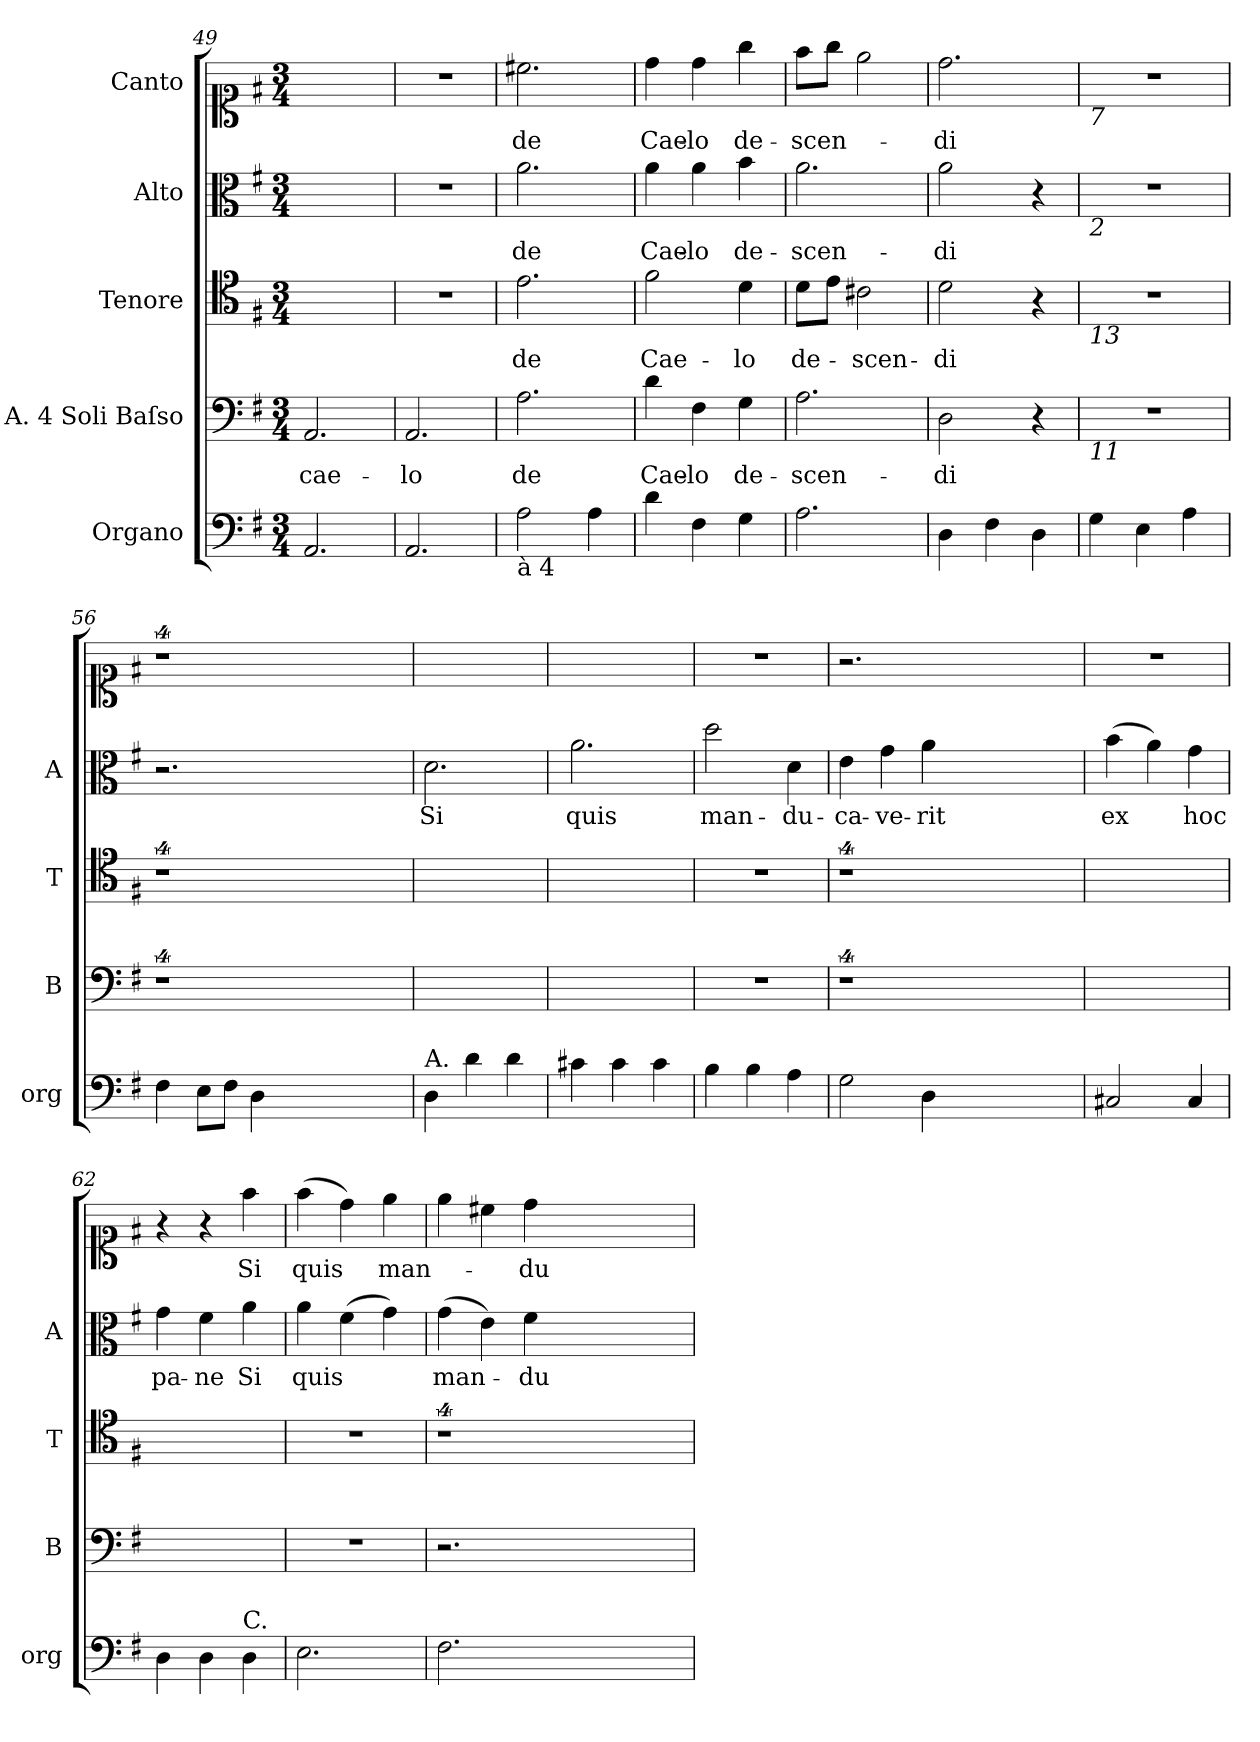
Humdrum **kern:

**kern	**kern	**text	**kern	**text	**kern	**text	**kern	**text
*part5	*part4	*part4	*part3	*part3	*part2	*part2	*part1	*part1
*staff5	*staff4	*staff4	*staff3	*staff3	*staff2	*staff2	*staff1	*staff1
*I"Organo	*I"A. 4 Soli Baſso	*	*I"Tenore	*	*I"Alto	*	*I"Canto	*
*I'org	*I'B	*	*I'T	*	*I'A	*	*	*
*clefF4	*clefF4	*	*clefC4	*	*clefC3	*	*clefC1	*
*k[f#]	*k[f#]	*	*k[f#]	*	*k[f#]	*	*k[f#]	*
*M3/4	*M3/4	*	*M3/4	*	*M3/4	*	*M3/4	*
=49	=49	=49	=49	=49	=49	=49	=49	=49
2.AA/	2.AA/	cae-	2.ryy	.	2.ryy	.	2.ryy	.
=50	=50	=50	=50	=50	=50	=50	=50	=50
2.AA/	2.AA/	-lo	2.r	.	2.r	.	2.r	.
=51	=51	=51	=51	=51	=51	=51	=51	=51
!LO:TX:b:t=à 4	!	!	!	!	!	!	!	!
2A\	2.A\	de	2.e\	de	2.a\	de	2.cc#X\	de
4A\	.	.	.	.	.	.	.	.
=52	=52	=52	=52	=52	=52	=52	=52	=52
4d\	4d\	Cae-	2f#\	Cae-	4a\	Cae-	4dd\	Cae-
4F#\	4F#\	-lo	.	.	4a\	-lo	4dd\	-lo
4G\	4G\	de-	4d\	-lo	4b\	de-	4gg\	de-
=53	=53	=53	=53	=53	=53	=53	=53	=53
2.A\	2.A\	-scen-	8d\L	de-	2.a\	-scen-	8ff#\L	-scen-
.	.	.	8e\J	.	.	.	8gg\J	.
.	.	.	2c#X\	-scen-	.	.	2ee\	.
=54	=54	=54	=54	=54	=54	=54	=54	=54
4D\	2D\	-di	2d\	-di	2a\	-di	2.dd\	-di
4F#\	.	.	.	.	.	.	.	.
4D\	4r	.	4r	.	4r	.	.	.
=55	=55	=55	=55	=55	=55	=55	=55	=55
!	!	!	!	!	!	!	!LO:TX:b:i:t=7	!
!	!	!	!	!	!LO:TX:b:i:t=2	!	!	!
!	!	!	!LO:TX:b:i:t=13	!	!	!	!	!
!	!LO:TX:b:i:t=11	!	!	!	!	!	!	!
4G\	2.r	.	2.r	.	2.r	.	2.r	.
4E\	.	.	.	.	.	.	.	.
4A\	.	.	.	.	.	.	.	.
=56	=56	=56	=56	=56	=56	=56	=56	=56
4F#\	4%9r	.	4%9r	.	2.r	.	4%9r	.
8E\L	.	.	.	.	.	.	.	.
8F#\J	.	.	.	.	.	.	.	.
4D\	.	.	.	.	.	.	.	.
1.ryy	.	.	.	.	1.ryy	.	.	.
=57	=57	=57	=57	=57	=57	=57	=57	=57
!LO:TX:a:t=A.	!	!	!	!	!	!	!	!
4D\	2.ryy	.	2.ryy	.	2.d\	Si	2.ryy	.
4d\	.	.	.	.	.	.	.	.
4d\	.	.	.	.	.	.	.	.
=58	=58	=58	=58	=58	=58	=58	=58	=58
4c#X\	2.ryy	.	2.ryy	.	2.a\	quis	2.ryy	.
4c#\	.	.	.	.	.	.	.	.
4c#\	.	.	.	.	.	.	.	.
=59	=59	=59	=59	=59	=59	=59	=59	=59
4B\	2.r	.	2.r	.	2dd\	man-	2.r	.
4B\	.	.	.	.	.	.	.	.
4A\	.	.	.	.	4d\	-du-	.	.
=60	=60	=60	=60	=60	=60	=60	=60	=60
2G\	4%9r	.	4%9r	.	4e\	-ca-	2.r	.
.	.	.	.	.	4g\	-ve-	.	.
4D\	.	.	.	.	4a\	-rit	.	.
1.ryy	.	.	.	.	1.ryy	.	1.ryy	.
=61	=61	=61	=61	=61	=61	=61	=61	=61
2C#X/	2.ryy	.	2.ryy	.	(4b\	ex	2.r	.
.	.	.	.	.	4a\)	.	.	.
4C#/	.	.	.	.	4g\	hoc	.	.
=62	=62	=62	=62	=62	=62	=62	=62	=62
4D\	2.ryy	.	2.ryy	.	4g\	pa-	4r	.
4D\	.	.	.	.	4f#\	-ne	4r	.
!LO:TX:a:t=C.	!	!	!	!	!	!	!	!
4D\	.	.	.	.	4a\	Si	4ff#\	Si
=63	=63	=63	=63	=63	=63	=63	=63	=63
2.E\	2.r	.	2.r	.	4a\	quis	(4ff#\	quis
.	.	.	.	.	(4f#\	.	4dd\)	.
.	.	.	.	.	4g\)	.	4ee\	man-
=64	=64	=64	=64	=64	=64	=64	=64	=64
2.F#\	2.r	.	4%9r	.	(4g\	man-	4ee\	.
.	.	.	.	.	4e\)	.	4cc#X\	.
.	.	.	.	.	4f#\	-du-	4dd\	-du-
1.ryy	1.ryy	.	.	.	1.ryy	.	1.ryy	.
=	=	=	=	=	=	=	=	=
*-	*-	*-	*-	*-	*-	*-	*-	*-
